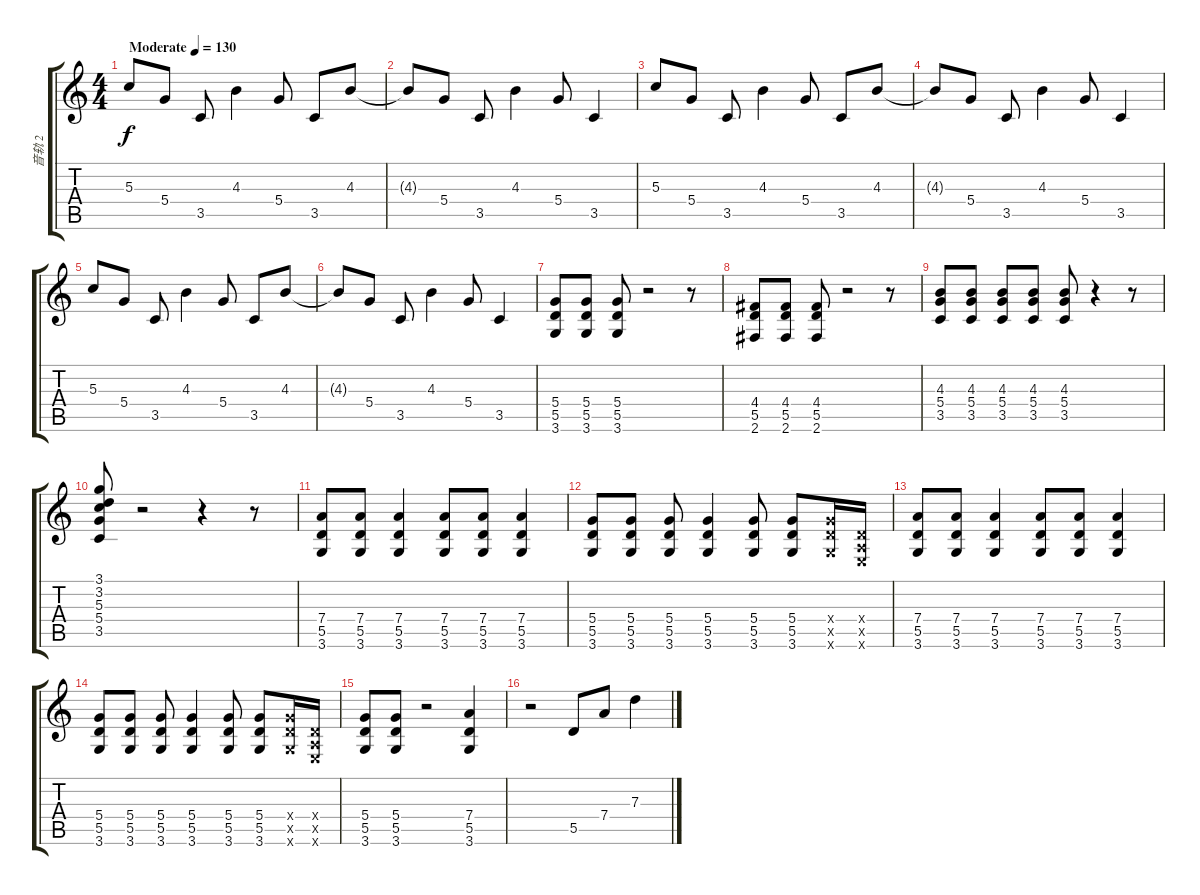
\track ("音轨 2" "音轨 2") {instrument acousticguitarsteel}
\staff {score tabs}
\tuning (E4 B3 G3 D3 A2 E2) {hide}
\ts (4 4)
\tempo (130 "Moderate")
\clef g2
\ks c
5.3.8{dy f instrument acousticguitarsteel} 5.4.8 3.5.8 4.3.4 5.4.8 3.5.8 4.3.8 |
4.3{t}.8 5.4.8 3.5.8 4.3.4 5.4.8 3.5.4 |
5.3.8 5.4.8 3.5.8 4.3.4 5.4.8 3.5.8 4.3.8 |
4.3{t}.8 5.4.8 3.5.8 4.3.4{txt ""} 5.4.8 3.5.4 |
5.3.8 5.4.8 3.5.8 4.3.4 5.4.8 3.5.8 4.3.8 |
4.3{t}.8 5.4.8 3.5.8 4.3.4 5.4.8 3.5.4 |
(5.4 5.5 3.6).8 (5.4 5.5 3.6).8 (5.4 5.5 3.6).8 r.2 r.8 |
(4.4 5.5 2.6).8 (4.4 5.5 2.6).8 (4.4 5.5 2.6).8 r.2 r.8 |
(4.3 5.4 3.5).8 (4.3 5.4 3.5).8 (4.3 5.4 3.5).8 (4.3 5.4 3.5).8 (4.3 5.4 3.5).8 r.4 r.8 |
(3.1 3.2 5.3 5.4 3.5).8 r.2 r.4 r.8 |
(7.4 5.5 3.6).8 (7.4 5.5 3.6).8 (7.4 5.5 3.6).4 (7.4 5.5 3.6).8 (7.4 5.5 3.6).8 (7.4 5.5 3.6).4 |
(5.4 5.5 3.6).8 (5.4 5.5 3.6).8 (5.4 5.5 3.6).8 (5.4 5.5 3.6).4 (5.4 5.5 3.6).8 (5.4 5.5 3.6).8 (5.4{x} 5.5{x} 3.6{x}).16 (0.4{x} 0.5{x} 0.6{x}).16 |
(7.4 5.5 3.6).8 (7.4 5.5 3.6).8 (7.4 5.5 3.6).4 (7.4 5.5 3.6).8 (7.4 5.5 3.6).8 (7.4 5.5 3.6).4 |
(5.4 5.5 3.6).8 (5.4 5.5 3.6).8 (5.4 5.5 3.6).8 (5.4 5.5 3.6).4 (5.4 5.5 3.6).8 (5.4 5.5 3.6).8 (5.4{x} 5.5{x} 3.6{x}).16 (0.4{x} 0.5{x} 0.6{x}).16 |
(5.4 5.5 3.6).8 (5.4 5.5 3.6).8 r.2 (7.4 5.5 3.6).4 |
r.2 5.5.8 7.4.8 7.3.4
